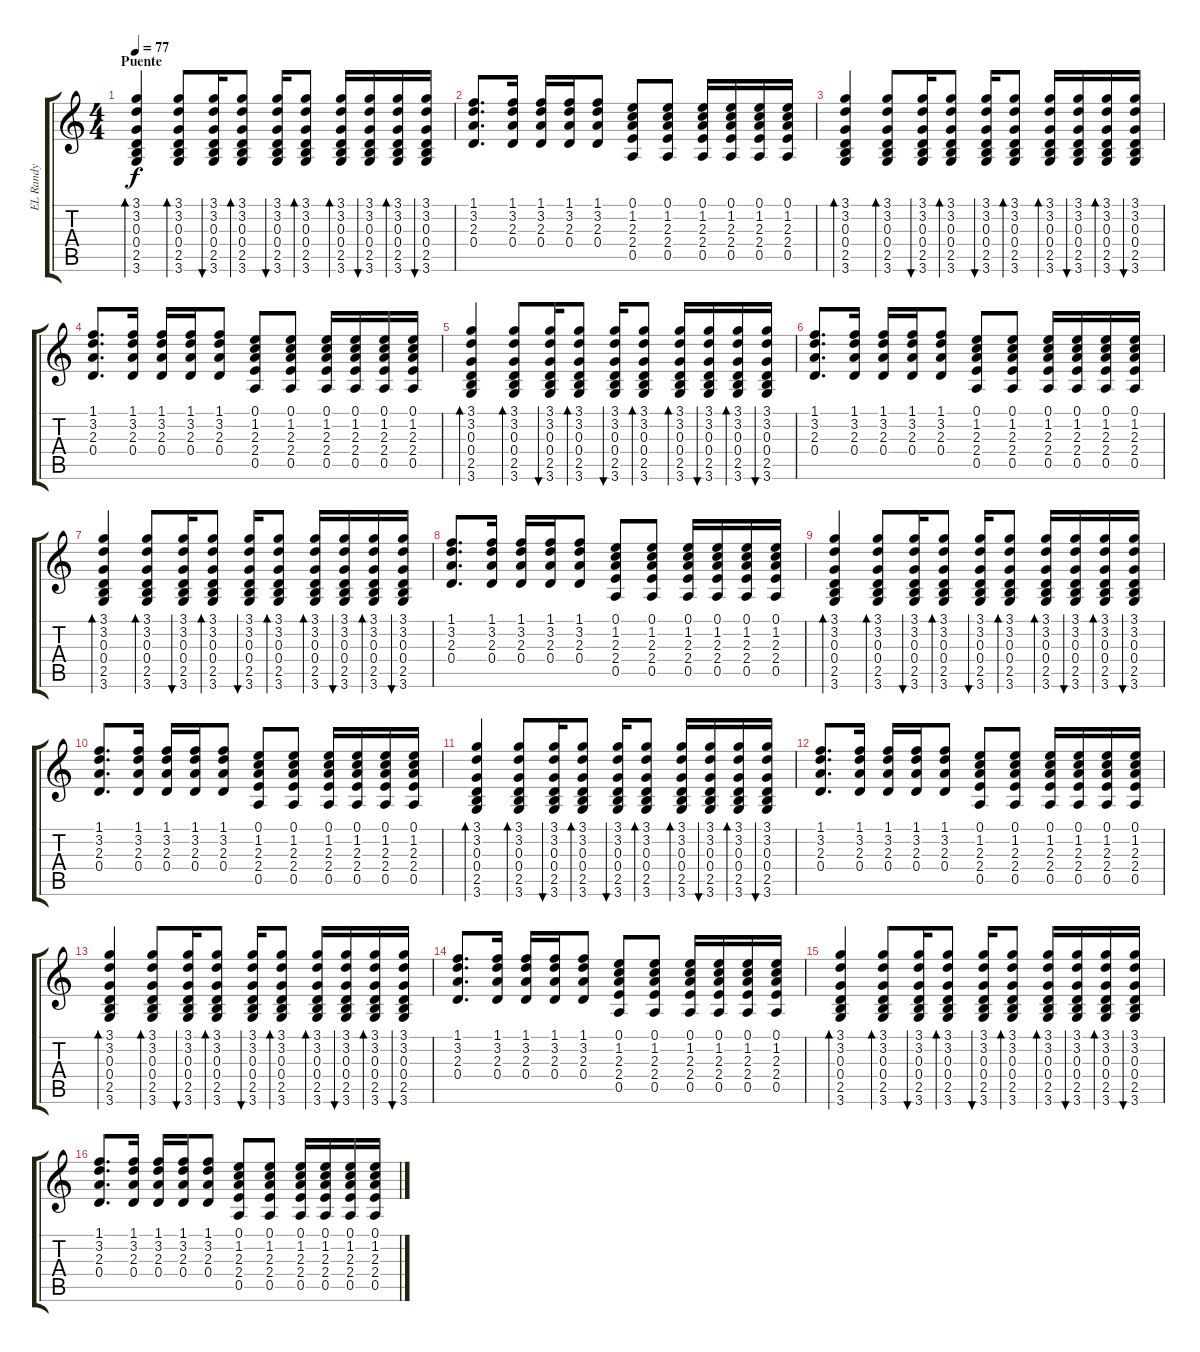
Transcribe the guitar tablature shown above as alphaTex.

\track ("EL Randy" "EL Randy") {instrument acousticguitarsteel}
\staff {score tabs}
\tuning (E4 B3 G3 D3 A2 E2) {hide}
\ts (4 4)
\section ("" "Puente")
\tempo 77
\clef g2
\ks c
(3.1 3.2 0.3 0.4 2.5 3.6).4{bd 60 dy f} (3.1 3.2 0.3 0.4 2.5 3.6).8{bd 30} (3.1 3.2 0.3 0.4 2.5 3.6).16{bu 30} (3.1 3.2 0.3 0.4 2.5 3.6).8{bd 30} (3.1 3.2 0.3 0.4 2.5 3.6).16{bu 30} (3.1 3.2 0.3 0.4 2.5 3.6).8{bd 30} (3.1 3.2 0.3 0.4 2.5 3.6).16{bd 30} (3.1 3.2 0.3 0.4 2.5 3.6).16{bu 30} (3.1 3.2 0.3 0.4 2.5 3.6).16{bd 30} (3.1 3.2 0.3 0.4 2.5 3.6).16{bu 30} |
(1.1 3.2 2.3 0.4).8{d} (1.1 3.2 2.3 0.4).16 (1.1 3.2 2.3 0.4).16 (1.1 3.2 2.3 0.4).16 (1.1 3.2 2.3 0.4).8 (0.1 1.2 2.3 2.4 0.5).8 (0.1 1.2 2.3 2.4 0.5).8 (0.1 1.2 2.3 2.4 0.5).16 (0.1 1.2 2.3 2.4 0.5).16 (0.1 1.2 2.3 2.4 0.5).16 (0.1 1.2 2.3 2.4 0.5).16 |
(3.1 3.2 0.3 0.4 2.5 3.6).4{bd 60} (3.1 3.2 0.3 0.4 2.5 3.6).8{bd 30} (3.1 3.2 0.3 0.4 2.5 3.6).16{bu 30} (3.1 3.2 0.3 0.4 2.5 3.6).8{bd 30} (3.1 3.2 0.3 0.4 2.5 3.6).16{bu 30} (3.1 3.2 0.3 0.4 2.5 3.6).8{bd 30} (3.1 3.2 0.3 0.4 2.5 3.6).16{bd 30} (3.1 3.2 0.3 0.4 2.5 3.6).16{bu 30} (3.1 3.2 0.3 0.4 2.5 3.6).16{bd 30} (3.1 3.2 0.3 0.4 2.5 3.6).16{bu 30} |
(1.1 3.2 2.3 0.4).8{d} (1.1 3.2 2.3 0.4).16 (1.1 3.2 2.3 0.4).16 (1.1 3.2 2.3 0.4).16 (1.1 3.2 2.3 0.4).8 (0.1 1.2 2.3 2.4 0.5).8 (0.1 1.2 2.3 2.4 0.5).8 (0.1 1.2 2.3 2.4 0.5).16 (0.1 1.2 2.3 2.4 0.5).16 (0.1 1.2 2.3 2.4 0.5).16 (0.1 1.2 2.3 2.4 0.5).16 |
(3.1 3.2 0.3 0.4 2.5 3.6).4{bd 60} (3.1 3.2 0.3 0.4 2.5 3.6).8{bd 30} (3.1 3.2 0.3 0.4 2.5 3.6).16{bu 30} (3.1 3.2 0.3 0.4 2.5 3.6).8{bd 30} (3.1 3.2 0.3 0.4 2.5 3.6).16{bu 30} (3.1 3.2 0.3 0.4 2.5 3.6).8{bd 30} (3.1 3.2 0.3 0.4 2.5 3.6).16{bd 30} (3.1 3.2 0.3 0.4 2.5 3.6).16{bu 30} (3.1 3.2 0.3 0.4 2.5 3.6).16{bd 30} (3.1 3.2 0.3 0.4 2.5 3.6).16{bu 30} |
(1.1 3.2 2.3 0.4).8{d} (1.1 3.2 2.3 0.4).16 (1.1 3.2 2.3 0.4).16 (1.1 3.2 2.3 0.4).16 (1.1 3.2 2.3 0.4).8 (0.1 1.2 2.3 2.4 0.5).8 (0.1 1.2 2.3 2.4 0.5).8 (0.1 1.2 2.3 2.4 0.5).16 (0.1 1.2 2.3 2.4 0.5).16 (0.1 1.2 2.3 2.4 0.5).16 (0.1 1.2 2.3 2.4 0.5).16 |
(3.1 3.2 0.3 0.4 2.5 3.6).4{bd 60} (3.1 3.2 0.3 0.4 2.5 3.6).8{bd 30} (3.1 3.2 0.3 0.4 2.5 3.6).16{bu 30} (3.1 3.2 0.3 0.4 2.5 3.6).8{bd 30} (3.1 3.2 0.3 0.4 2.5 3.6).16{bu 30} (3.1 3.2 0.3 0.4 2.5 3.6).8{bd 30} (3.1 3.2 0.3 0.4 2.5 3.6).16{bd 30} (3.1 3.2 0.3 0.4 2.5 3.6).16{bu 30} (3.1 3.2 0.3 0.4 2.5 3.6).16{bd 30} (3.1 3.2 0.3 0.4 2.5 3.6).16{bu 30} |
(1.1 3.2 2.3 0.4).8{d} (1.1 3.2 2.3 0.4).16 (1.1 3.2 2.3 0.4).16 (1.1 3.2 2.3 0.4).16 (1.1 3.2 2.3 0.4).8 (0.1 1.2 2.3 2.4 0.5).8 (0.1 1.2 2.3 2.4 0.5).8 (0.1 1.2 2.3 2.4 0.5).16 (0.1 1.2 2.3 2.4 0.5).16 (0.1 1.2 2.3 2.4 0.5).16 (0.1 1.2 2.3 2.4 0.5).16 |
(3.1 3.2 0.3 0.4 2.5 3.6).4{bd 60} (3.1 3.2 0.3 0.4 2.5 3.6).8{bd 30} (3.1 3.2 0.3 0.4 2.5 3.6).16{bu 30} (3.1 3.2 0.3 0.4 2.5 3.6).8{bd 30} (3.1 3.2 0.3 0.4 2.5 3.6).16{bu 30} (3.1 3.2 0.3 0.4 2.5 3.6).8{bd 30} (3.1 3.2 0.3 0.4 2.5 3.6).16{bd 30} (3.1 3.2 0.3 0.4 2.5 3.6).16{bu 30} (3.1 3.2 0.3 0.4 2.5 3.6).16{bd 30} (3.1 3.2 0.3 0.4 2.5 3.6).16{bu 30} |
(1.1 3.2 2.3 0.4).8{d} (1.1 3.2 2.3 0.4).16 (1.1 3.2 2.3 0.4).16 (1.1 3.2 2.3 0.4).16 (1.1 3.2 2.3 0.4).8 (0.1 1.2 2.3 2.4 0.5).8 (0.1 1.2 2.3 2.4 0.5).8 (0.1 1.2 2.3 2.4 0.5).16 (0.1 1.2 2.3 2.4 0.5).16 (0.1 1.2 2.3 2.4 0.5).16 (0.1 1.2 2.3 2.4 0.5).16 |
(3.1 3.2 0.3 0.4 2.5 3.6).4{bd 60} (3.1 3.2 0.3 0.4 2.5 3.6).8{bd 30} (3.1 3.2 0.3 0.4 2.5 3.6).16{bu 30} (3.1 3.2 0.3 0.4 2.5 3.6).8{bd 30} (3.1 3.2 0.3 0.4 2.5 3.6).16{bu 30} (3.1 3.2 0.3 0.4 2.5 3.6).8{bd 30} (3.1 3.2 0.3 0.4 2.5 3.6).16{bd 30} (3.1 3.2 0.3 0.4 2.5 3.6).16{bu 30} (3.1 3.2 0.3 0.4 2.5 3.6).16{bd 30} (3.1 3.2 0.3 0.4 2.5 3.6).16{bu 30} |
(1.1 3.2 2.3 0.4).8{d} (1.1 3.2 2.3 0.4).16 (1.1 3.2 2.3 0.4).16 (1.1 3.2 2.3 0.4).16 (1.1 3.2 2.3 0.4).8 (0.1 1.2 2.3 2.4 0.5).8 (0.1 1.2 2.3 2.4 0.5).8 (0.1 1.2 2.3 2.4 0.5).16 (0.1 1.2 2.3 2.4 0.5).16 (0.1 1.2 2.3 2.4 0.5).16 (0.1 1.2 2.3 2.4 0.5).16 |
(3.1 3.2 0.3 0.4 2.5 3.6).4{bd 60} (3.1 3.2 0.3 0.4 2.5 3.6).8{bd 30} (3.1 3.2 0.3 0.4 2.5 3.6).16{bu 30} (3.1 3.2 0.3 0.4 2.5 3.6).8{bd 30} (3.1 3.2 0.3 0.4 2.5 3.6).16{bu 30} (3.1 3.2 0.3 0.4 2.5 3.6).8{bd 30} (3.1 3.2 0.3 0.4 2.5 3.6).16{bd 30} (3.1 3.2 0.3 0.4 2.5 3.6).16{bu 30} (3.1 3.2 0.3 0.4 2.5 3.6).16{bd 30} (3.1 3.2 0.3 0.4 2.5 3.6).16{bu 30} |
(1.1 3.2 2.3 0.4).8{d} (1.1 3.2 2.3 0.4).16 (1.1 3.2 2.3 0.4).16 (1.1 3.2 2.3 0.4).16 (1.1 3.2 2.3 0.4).8 (0.1 1.2 2.3 2.4 0.5).8 (0.1 1.2 2.3 2.4 0.5).8 (0.1 1.2 2.3 2.4 0.5).16 (0.1 1.2 2.3 2.4 0.5).16 (0.1 1.2 2.3 2.4 0.5).16 (0.1 1.2 2.3 2.4 0.5).16 |
(3.1 3.2 0.3 0.4 2.5 3.6).4{bd 60} (3.1 3.2 0.3 0.4 2.5 3.6).8{bd 30} (3.1 3.2 0.3 0.4 2.5 3.6).16{bu 30} (3.1 3.2 0.3 0.4 2.5 3.6).8{bd 30} (3.1 3.2 0.3 0.4 2.5 3.6).16{bu 30} (3.1 3.2 0.3 0.4 2.5 3.6).8{bd 30} (3.1 3.2 0.3 0.4 2.5 3.6).16{bd 30} (3.1 3.2 0.3 0.4 2.5 3.6).16{bu 30} (3.1 3.2 0.3 0.4 2.5 3.6).16{bd 30} (3.1 3.2 0.3 0.4 2.5 3.6).16{bu 30} |
(1.1 3.2 2.3 0.4).8{d} (1.1 3.2 2.3 0.4).16 (1.1 3.2 2.3 0.4).16 (1.1 3.2 2.3 0.4).16 (1.1 3.2 2.3 0.4).8 (0.1 1.2 2.3 2.4 0.5).8 (0.1 1.2 2.3 2.4 0.5).8 (0.1 1.2 2.3 2.4 0.5).16 (0.1 1.2 2.3 2.4 0.5).16 (0.1 1.2 2.3 2.4 0.5).16 (0.1 1.2 2.3 2.4 0.5).16
